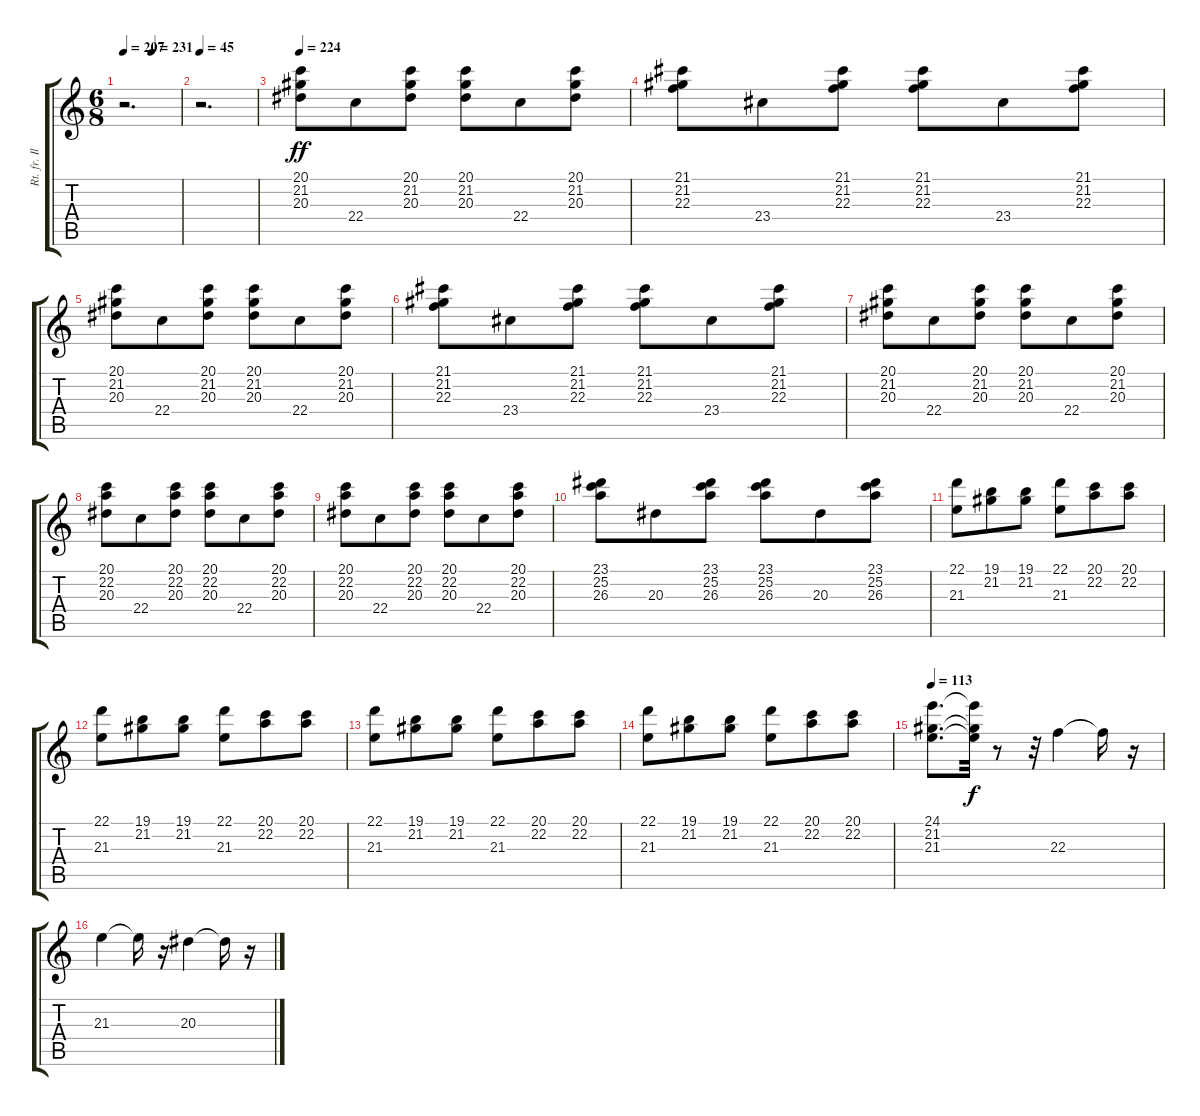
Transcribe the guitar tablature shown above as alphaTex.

\track ("Rt. fr. Il Barbiere di Siviglia" "Rt. fr. Il") {instrument acousticgrandpiano}
\staff {score tabs}
\tuning (E4 B3 G3 D3 A2 E2) {hide}
\ts (6 8)
\tempo 207
\tempo (231 0.5)
\clef g2
\ks c
r.2{d dy ff} |
\tempo 45
r.2{d} |
\tempo 224
(20.1 21.2 20.3).8 22.4.8 (20.1 21.2 20.3).8 (20.1 21.2 20.3).8 22.4.8 (20.1 21.2 20.3).8 |
(21.1 21.2 22.3).8 23.4.8 (21.1 21.2 22.3).8 (21.1 21.2 22.3).8 23.4.8 (21.1 21.2 22.3).8 |
(20.1 21.2 20.3).8 22.4.8 (20.1 21.2 20.3).8 (20.1 21.2 20.3).8 22.4.8 (20.1 21.2 20.3).8 |
(21.1 21.2 22.3).8 23.4.8 (21.1 21.2 22.3).8 (21.1 21.2 22.3).8 23.4.8 (21.1 21.2 22.3).8 |
(20.1 21.2 20.3).8 22.4.8 (20.1 21.2 20.3).8 (20.1 21.2 20.3).8 22.4.8 (20.1 21.2 20.3).8 |
(20.1 22.2 20.3).8 22.4.8 (20.1 22.2 20.3).8 (20.1 22.2 20.3).8 22.4.8 (20.1 22.2 20.3).8 |
(20.1 22.2 20.3).8 22.4.8 (20.1 22.2 20.3).8 (20.1 22.2 20.3).8 22.4.8 (20.1 22.2 20.3).8 |
(23.1 25.2 26.3).8 20.3.8 (23.1 25.2 26.3).8 (23.1 25.2 26.3).8 20.3.8 (23.1 25.2 26.3).8 |
(22.1 21.3).8 (19.1 21.2).8 (19.1 21.2).8 (22.1 21.3).8 (20.1 22.2).8 (20.1 22.2).8 |
(22.1 21.3).8 (19.1 21.2).8 (19.1 21.2).8 (22.1 21.3).8 (20.1 22.2).8 (20.1 22.2).8 |
(22.1 21.3).8 (19.1 21.2).8 (19.1 21.2).8 (22.1 21.3).8 (20.1 22.2).8 (20.1 22.2).8 |
(22.1 21.3).8 (19.1 21.2).8 (19.1 21.2).8 (22.1 21.3).8 (20.1 22.2).8 (20.1 22.2).8 |
\tempo 113
(24.1 21.2 21.3).8{d} (24.1{t} 21.2{t} 21.3{t}).32{dy f} r.8 r.32 22.3.4 22.3{t}.16 r.16 |
21.3.4 21.3{t}.16 r.16 20.3.4 20.3{t}.16 r.16
